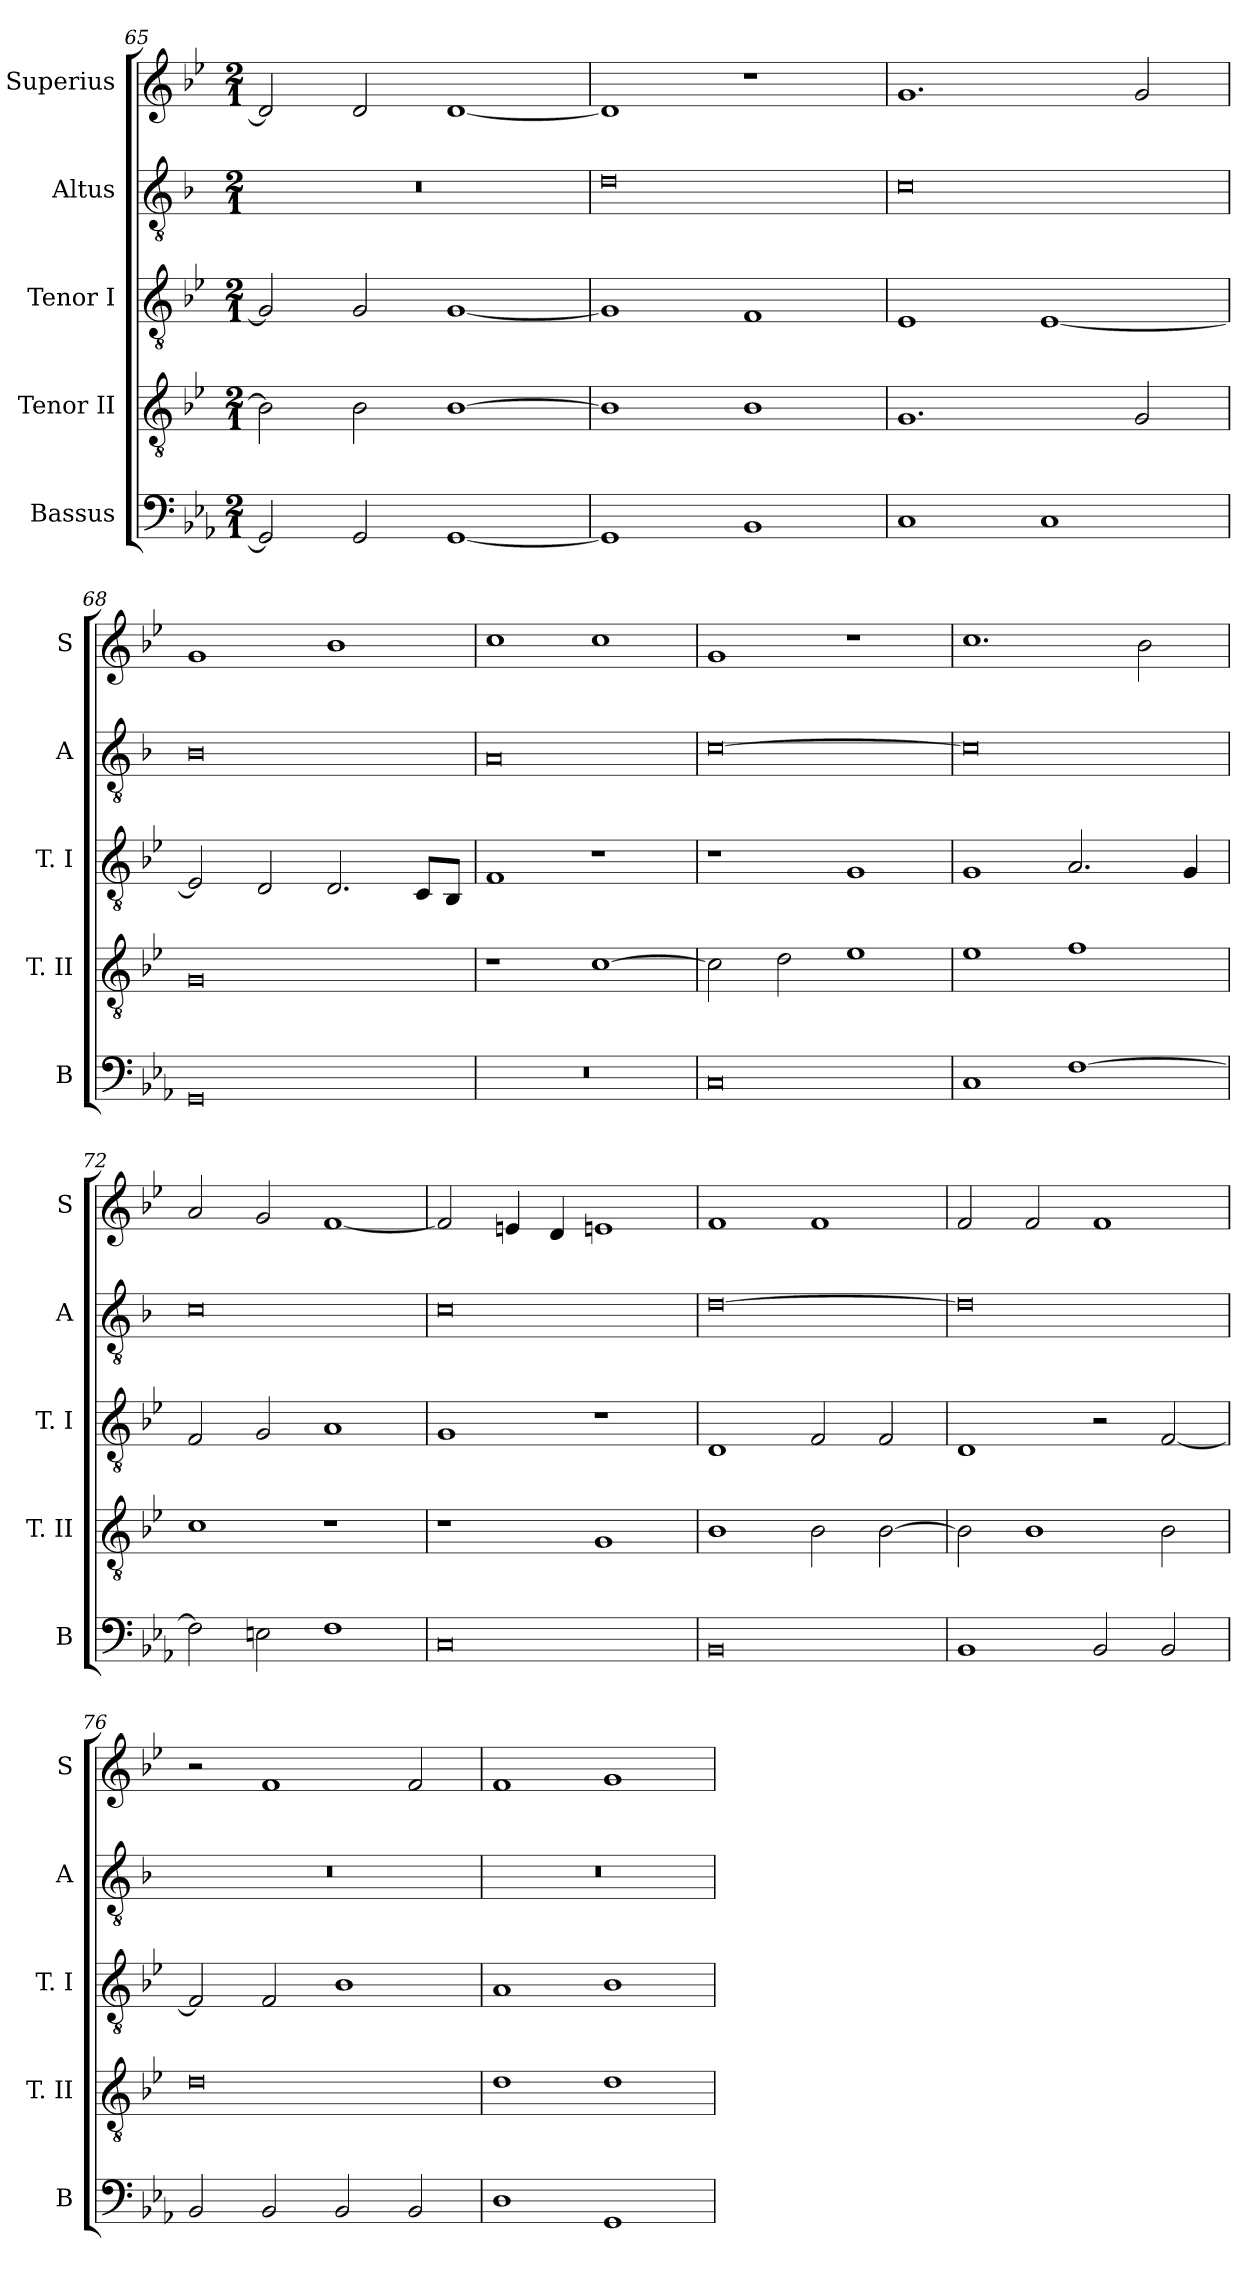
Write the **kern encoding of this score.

**kern	**kern	**kern	**kern	**kern
*part5	*part4	*part3	*part2	*part1
*staff5	*staff4	*staff3	*staff2	*staff1
*I"Bassus	*I"Tenor II	*I"Tenor I	*I"Altus	*I"Superius
*I'B	*I'T. II	*I'T. I	*I'A	*I'S
*clefF4	*clefGv2	*clefGv2	*clefGv2	*clefG2
*k[b-e-a-]	*k[b-e-]	*k[b-e-]	*k[b-]	*k[b-e-]
*E-:	*B-:	*B-:	*F:	*B-:
*M2/1	*M2/1	*M2/1	*M2/1	*M2/1
=65	=65	=65	=65	=65
2GG]	2B-]	2G]	0r	2d]
2GG	2B-	2G	.	2d
[1GG	[1B-	[1G	.	[1d
=66	=66	=66	=66	=66
1GG]	1B-]	1G]	0d	1d]
1BB-	1B-	1F	.	1r
=67	=67	=67	=67	=67
1C	1.G	1E-	0c	1.g
1C	.	[1E-	.	.
.	2G	.	.	2g
=68	=68	=68	=68	=68
0GG	0G	2E-]	0B-	1g
.	.	2D	.	.
.	.	2.D	.	1b-
.	.	8CL	.	.
.	.	8BB-J	.	.
=69	=69	=69	=69	=69
0r	1r	1F	0A	1cc
.	[1c	1r	.	1cc
=70	=70	=70	=70	=70
0C	2c]	1r	[0c	1g
.	2d	.	.	.
.	1e-	1G	.	1r
=71	=71	=71	=71	=71
1C	1e-	1G	0c]	1.cc
[1F	1f	2.A	.	.
.	.	.	.	2b-
.	.	4G	.	.
=72	=72	=72	=72	=72
2F]	1c	2F	0c	2a
2En	.	2G	.	2g
1F	1r	1A	.	[1f
=73	=73	=73	=73	=73
0C	1r	1G	0c	2f]
.	.	.	.	4en
.	.	.	.	4d
.	1G	1r	.	1en
=74	=74	=74	=74	=74
0BB-	1B-	1D	[0d	1f
.	2B-	2F	.	1f
.	[2B-	2F	.	.
=75	=75	=75	=75	=75
1BB-	2B-]	1D	0d]	2f
.	1B-	.	.	2f
2BB-	.	2r	.	1f
2BB-	2B-	[2F	.	.
=76	=76	=76	=76	=76
2BB-	0d	2F]	0r	2r
2BB-	.	2F	.	1f
2BB-	.	1B-	.	.
2BB-	.	.	.	2f
=77	=77	=77	=77	=77
1D	1d	1A	0r	1f
1GG	1d	1B-	.	1g
=	=	=	=	=
*-	*-	*-	*-	*-
